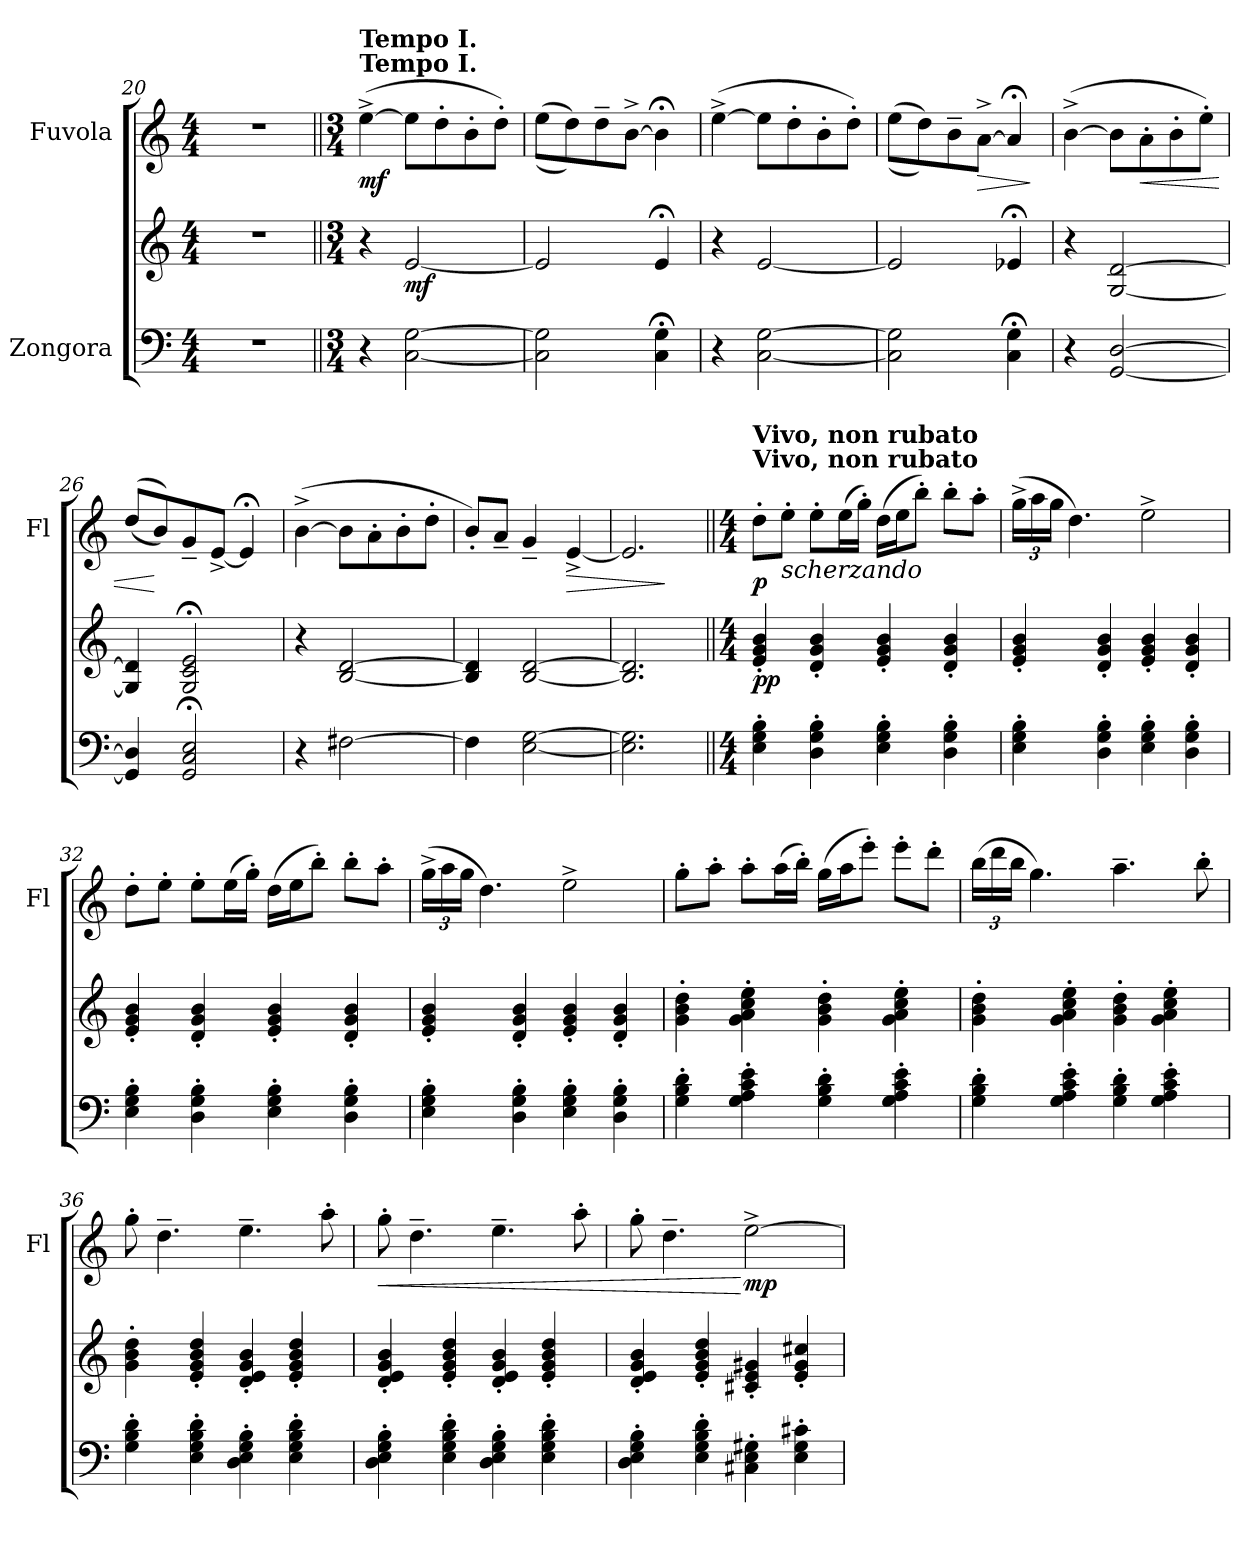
**kern	**kern	**dynam	**kern	**dynam
*part2	*part2	*part2	*part1	*part1
*staff3	*staff2	*staff2/3	*staff1	*staff1
*I"Zongora	*	*	*I"Fuvola	*
*	*	*	*I'Fl	*
*clefF4	*clefG2	*	*clefG2	*
*k[]	*k[]	*	*k[]	*
*M4/4	*M4/4	*	*M4/4	*
=20	=20	=20	=20	=20
1r	1r	.	1r	.
!!LO:LB:g=z
=21||	=21||	=21||	=21||	=21||
*M3/4	*M3/4	*	*M3/4	*
!	!	!	!LO:TX:a:B:t=Tempo I.	!
!	!	!	!LO:TX:a:B:t=Tempo I.	!
!	!	!	!	!LO:DY:b
4r	4r	.	([4ee^\	mf
!	!	!LO:DY:b	!	!
[2C\ [2G\	[2e/	mf	8ee\L]	.
.	.	.	8dd'\	.
.	.	.	8b'\	.
.	.	.	8dd'\J)	.
=22	=22	=22	=22	=22
2C\] 2G\]	2e/]	.	((8ee\L	.
.	.	.	8dd\))	.
.	.	.	8dd~\	.
.	.	.	[8b^\J	.
*	*	*	*MM80	*
4C\;< 4G\;<	4e;</	.	4b;<\]	.
=23	=23	=23	=23	=23
*	*	*	*MM80	*
4r	4r	.	([4ee^\	.
[2C\ [2G\	[2e/	.	8ee\L]	.
.	.	.	8dd'\	.
.	.	.	8b'\	.
.	.	.	8dd'\J)	.
=24	=24	=24	=24	=24
2C\] 2G\]	2e/]	.	((8ee\L	.
.	.	.	8dd\))	.
.	.	.	8b~\	.
!	!	!	!	!LO:HP:b
.	.	.	[8a^\J	>
*	*	*	*MM80	*
4C\;< 4G\;<	4e-X;</	.	4a;</]	.
.	.	.	.	]
=25	=25	=25	=25	=25
*	*	*	*MM80	*
4r	4r	.	([4b^\	.
[2GG/ [2D/	[2G/ [2d/	.	8b\L]	.
!	!	!	!	!LO:HP:b
.	.	.	8a'\	<
.	.	.	8b'\	.
.	.	.	8ee'\J)	.
=26	=26	=26	=26	=26
4GG/] 4D/]	4G/] 4d/]	.	((8dd/L	.
.	.	.	8b/))	[
2GG/; 2C/; 2E/;	2G/;< 2c/;< 2e/;<	.	8g~/	.
.	.	.	[8e^/J	.
*	*	*	*MM80	*
.	.	.	4e;</]	.
=27	=27	=27	=27	=27
*	*	*	*MM80	*
4r	4r	.	([4b^\	.
[2F#X\	[2B/ [2d/	.	8b\L]	.
.	.	.	8a'\	.
.	.	.	8b'\	.
.	.	.	8dd'\J	.
=28	=28	=28	=28	=28
4F#\]	4B/] 4d/]	.	8b'/L)	.
.	.	.	8a~/J	.
[2E\ [2G\	[2B/ [2d/	.	4g~/	.
!	!	!	!	!LO:HP:b
.	.	.	[4e^/	>
=29	=29	=29	=29	=29
2.E\] 2.G\]	2.B/] 2.d/]	.	2.e/]	.
.	.	.	.	]
!!LO:PB:g=z
=30||	=30||	=30||	=30||	=30||
*M4/4	*M4/4	*	*M4/4	*
!	!	!	!LO:TX:a:B:t=Vivo, non rubato	!
!	!	!	!LO:TX:a:B:t=Vivo, non rubato	!
!	!	!LO:DY:b	!	!LO:DY:b
4E\' 4G\' 4B\'	4e/' 4g/' 4b/'	pp	8dd'\L	p
!	!	!	!LO:TX:b:i:t=scherzando	!
.	.	.	8ee'\J	.
4D\' 4G\' 4B\'	4d/' 4g/' 4b/'	.	8ee'\L	.
.	.	.	(16ee\L	.
.	.	.	16gg'\JJ)	.
4E\' 4G\' 4B\'	4e/' 4g/' 4b/'	.	(16dd\LL	.
.	.	.	16ee\J	.
.	.	.	8bb'\J)	.
4D\' 4G\' 4B\'	4d/' 4g/' 4b/'	.	8bb'\L	.
.	.	.	8aa'\J	.
=31	=31	=31	=31	=31
*	*	*	*Xbrackettup	*
4E\' 4G\' 4B\'	4e/' 4g/' 4b/'	.	(24gg^\LL	.
.	.	.	24aa\	.
.	.	.	24gg\JJ	.
.	.	.	4.dd\)	.
4D\' 4G\' 4B\'	4d/' 4g/' 4b/'	.	.	.
4E\' 4G\' 4B\'	4e/' 4g/' 4b/'	.	2ee^\	.
4D\' 4G\' 4B\'	4d/' 4g/' 4b/'	.	.	.
=32	=32	=32	=32	=32
4E\' 4G\' 4B\'	4e/' 4g/' 4b/'	.	8dd'\L	.
.	.	.	8ee'\J	.
4D\' 4G\' 4B\'	4d/' 4g/' 4b/'	.	8ee'\L	.
.	.	.	(16ee\L	.
.	.	.	16gg'\JJ)	.
4E\' 4G\' 4B\'	4e/' 4g/' 4b/'	.	(16dd\LL	.
.	.	.	16ee\J	.
.	.	.	8bb'\J)	.
4D\' 4G\' 4B\'	4d/' 4g/' 4b/'	.	8bb'\L	.
.	.	.	8aa'\J	.
=33	=33	=33	=33	=33
4E\' 4G\' 4B\'	4e/' 4g/' 4b/'	.	(24gg^\LL	.
.	.	.	24aa\	.
.	.	.	24gg\JJ	.
.	.	.	4.dd\)	.
4D\' 4G\' 4B\'	4d/' 4g/' 4b/'	.	.	.
4E\' 4G\' 4B\'	4e/' 4g/' 4b/'	.	2ee^\	.
4D\' 4G\' 4B\'	4d/' 4g/' 4b/'	.	.	.
=34	=34	=34	=34	=34
4G\' 4B\' 4d\'	4g\' 4b\' 4dd\'	.	8gg'\L	.
.	.	.	8aa'\J	.
4G\' 4A\' 4c\' 4e\'	4g\' 4a\' 4cc\' 4ee\'	.	8aa'\L	.
.	.	.	(16aa\L	.
.	.	.	16bb'\JJ)	.
4G\' 4B\' 4d\'	4g\' 4b\' 4dd\'	.	(16gg\LL	.
.	.	.	16aa\J	.
.	.	.	8eee'\J)	.
4G\' 4A\' 4c\' 4e\'	4g\' 4a\' 4cc\' 4ee\'	.	8eee'\L	.
.	.	.	8ddd'\J	.
=35	=35	=35	=35	=35
4G\' 4B\' 4d\'	4g\' 4b\' 4dd\'	.	(24bb\LL	.
.	.	.	24ddd\	.
.	.	.	24bb\JJ	.
.	.	.	4.gg\)	.
4G\' 4A\' 4c\' 4e\'	4g\' 4a\' 4cc\' 4ee\'	.	.	.
4G\' 4B\' 4d\'	4g\' 4b\' 4dd\'	.	4.aa~\	.
4G\' 4A\' 4c\' 4e\'	4g\' 4a\' 4cc\' 4ee\'	.	.	.
.	.	.	8bb'\	.
=36	=36	=36	=36	=36
4G\' 4B\' 4d\'	4g\' 4b\' 4dd\'	.	8gg'\	.
.	.	.	4.dd~\	.
4E\' 4G\' 4B\' 4d\'	4e/' 4g/' 4b/' 4dd/'	.	.	.
4D\' 4E\' 4G\' 4B\'	4d/' 4e/' 4g/' 4b/'	.	4.ee~\	.
4E\' 4G\' 4B\' 4d\'	4e/' 4g/' 4b/' 4dd/'	.	.	.
.	.	.	8aa'\	.
!!LO:LB:g=z
=37	=37	=37	=37	=37
!	!	!	!	!LO:HP:b
4D\' 4E\' 4G\' 4B\'	4d/' 4e/' 4g/' 4b/'	.	8gg'\	<
.	.	.	4.dd~\	.
4E\' 4G\' 4B\' 4d\'	4e/' 4g/' 4b/' 4dd/'	.	.	.
4D\' 4E\' 4G\' 4B\'	4d/' 4e/' 4g/' 4b/'	.	4.ee~\	.
4E\' 4G\' 4B\' 4d\'	4e/' 4g/' 4b/' 4dd/'	.	.	.
.	.	.	8aa'\	.
=38	=38	=38	=38	=38
4D\' 4E\' 4G\' 4B\'	4d/' 4e/' 4g/' 4b/'	.	8gg'\	.
.	.	.	4.dd~\	.
4E\' 4G\' 4B\' 4d\'	4e/' 4g/' 4b/' 4dd/'	.	.	.
!	!	!	!	!LO:DY:n=1:b
4C#X\' 4E\' 4G#X\'	4c#X/' 4e/' 4g#X/'	.	[2ee^\	[ mp
4E\' 4G#\' 4c#X\'	4e/' 4g#/' 4cc#X/'	.	.	.
=	=	=	=	=
*-	*-	*-	*-	*-
